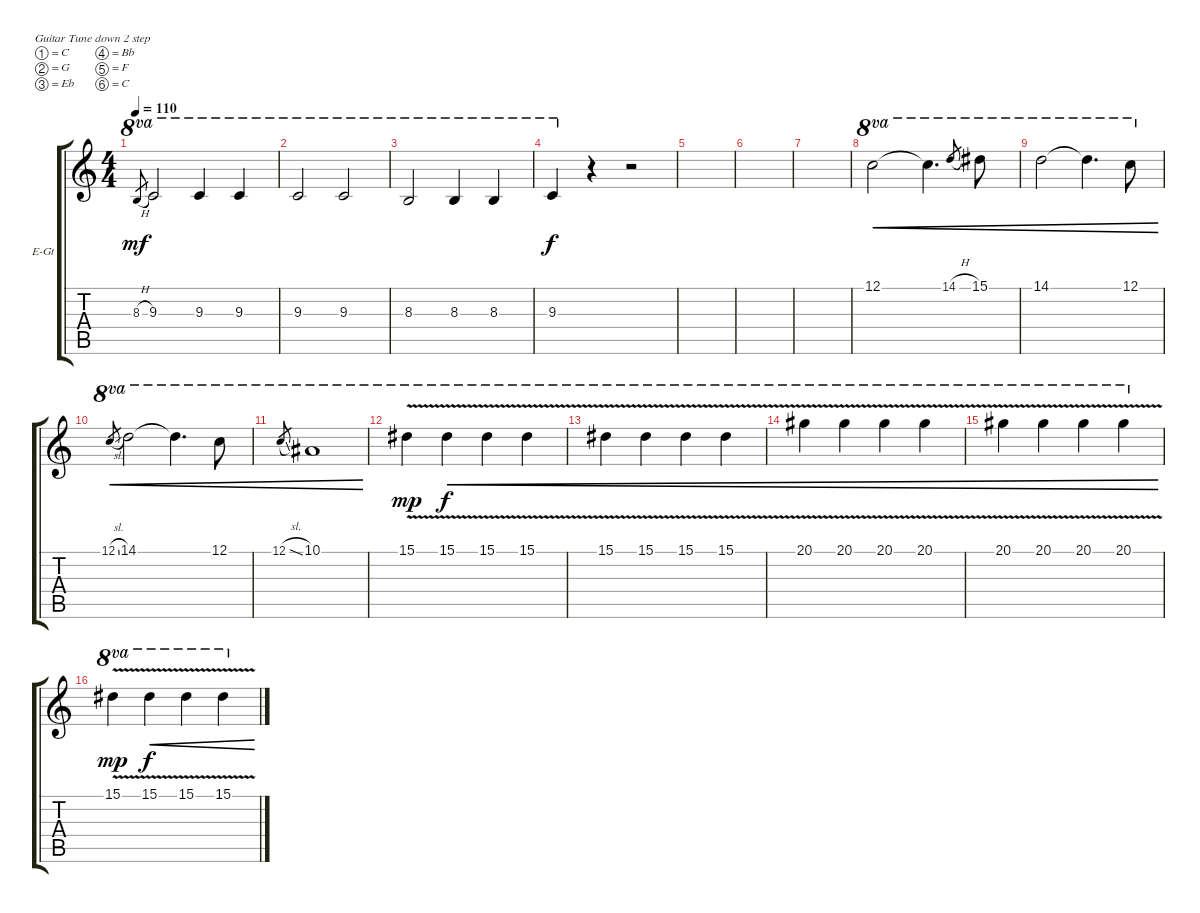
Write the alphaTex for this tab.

\defaultSystemsLayout 4
\bracketExtendMode groupsimilarinstruments
\firstSystemTrackNameOrientation horizontal
\otherSystemsTrackNameOrientation horizontal
\track ("Electric Guitar 10" "E-Gt") {instrument distortionguitar}
\staff {score tabs}
\tuning (C4 G3 Eb3 Bb2 F2 C2)
\ts (4 4)
\tempo 110
\clef g2
\ks c
8.3{h}.8{ot 8va gr dy mf} 9.3.2{ot 8va} 9.3.4{ot 8va} 9.3.4{ot 8va} |
9.3.2{ot 8va} 9.3.2{ot 8va} |
8.3.2{ot 8va} 8.3.4{ot 8va} 8.3.4{ot 8va} |
9.3.4{ot 8va dy f} r.4 r.2 |
|
|
|
12.1.2{ot 8va cre} 12.1{t}.4{d ot 8va cre} 14.1{h}.8{ot 8va gr cre} 15.1.8{ot 8va cre} |
14.1.2{ot 8va cre} 14.1{t}.4{d ot 8va cre} 12.1.8{ot 8va cre} |
12.1{sl}.8{ot 8va gr cre} 14.1.2{ot 8va cre} 14.1{t}.4{d ot 8va cre} 12.1.8{ot 8va cre} |
12.1{sl}.8{ot 8va gr cre} 10.1.1{ot 8va cre} |
15.1{v}.4{ot 8va dy mp} 15.1{v}.4{ot 8va cre dy f} 15.1{v}.4{ot 8va cre} 15.1{v}.4{ot 8va cre} |
15.1{v}.4{ot 8va cre} 15.1{v}.4{ot 8va cre} 15.1{v}.4{ot 8va cre} 15.1{v}.4{ot 8va cre} |
20.1{v}.4{ot 8va cre} 20.1{v}.4{ot 8va cre} 20.1{v}.4{ot 8va cre} 20.1{v}.4{ot 8va cre} |
20.1{v}.4{ot 8va cre} 20.1{v}.4{ot 8va cre} 20.1{v}.4{ot 8va cre} 20.1{v}.4{ot 8va cre} |
15.1{v}.4{ot 8va dy mp} 15.1{v}.4{ot 8va cre dy f} 15.1{v}.4{ot 8va cre} 15.1{v}.4{ot 8va cre}
